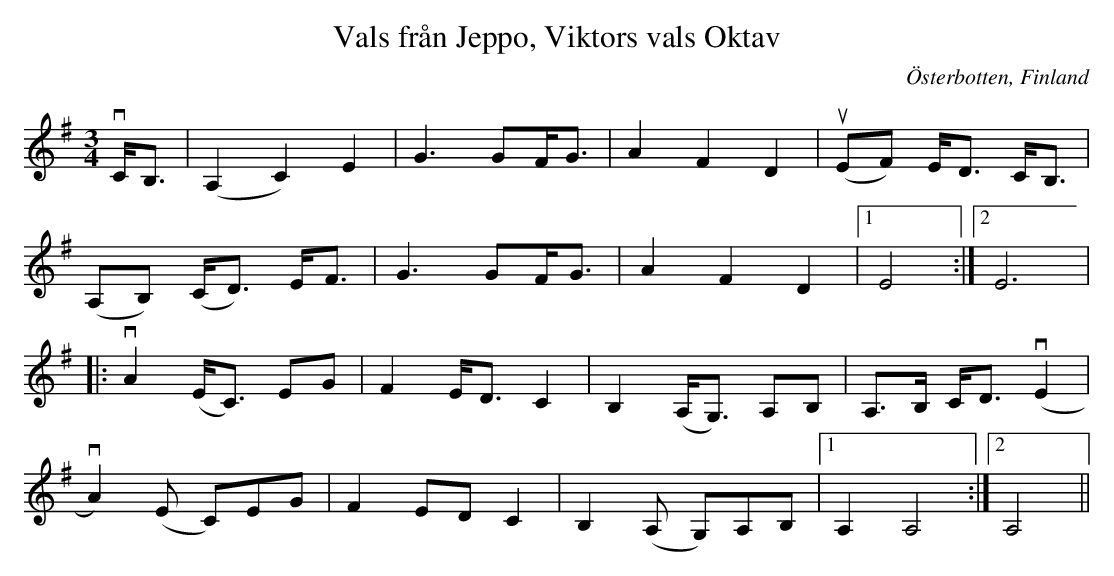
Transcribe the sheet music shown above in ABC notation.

X:1
T:Vals från Jeppo, Viktors vals Oktav
O:Österbotten, Finland
M:3/4
L:1/8
K:Ador
vC<B, | (A,2 C2) E2 | G3/1GF<G | A2 F2 D2 | u(EF) E<D C<B, |
      (A,B,) (C<D) E<F  | G3/1GF<G | A2 F2 D2 |1 E4:|2 E6 |
|: vA2 (E<C) EG | F2 E<DC2 | B,2 (A,<G,) A,B, | A,>B, C<D (vE2 |
   vA2)(E C)EG | F2 EDC2 | B,2(A, G,)A,B, |1 A,2 A,4 :|2 A,4 ||
